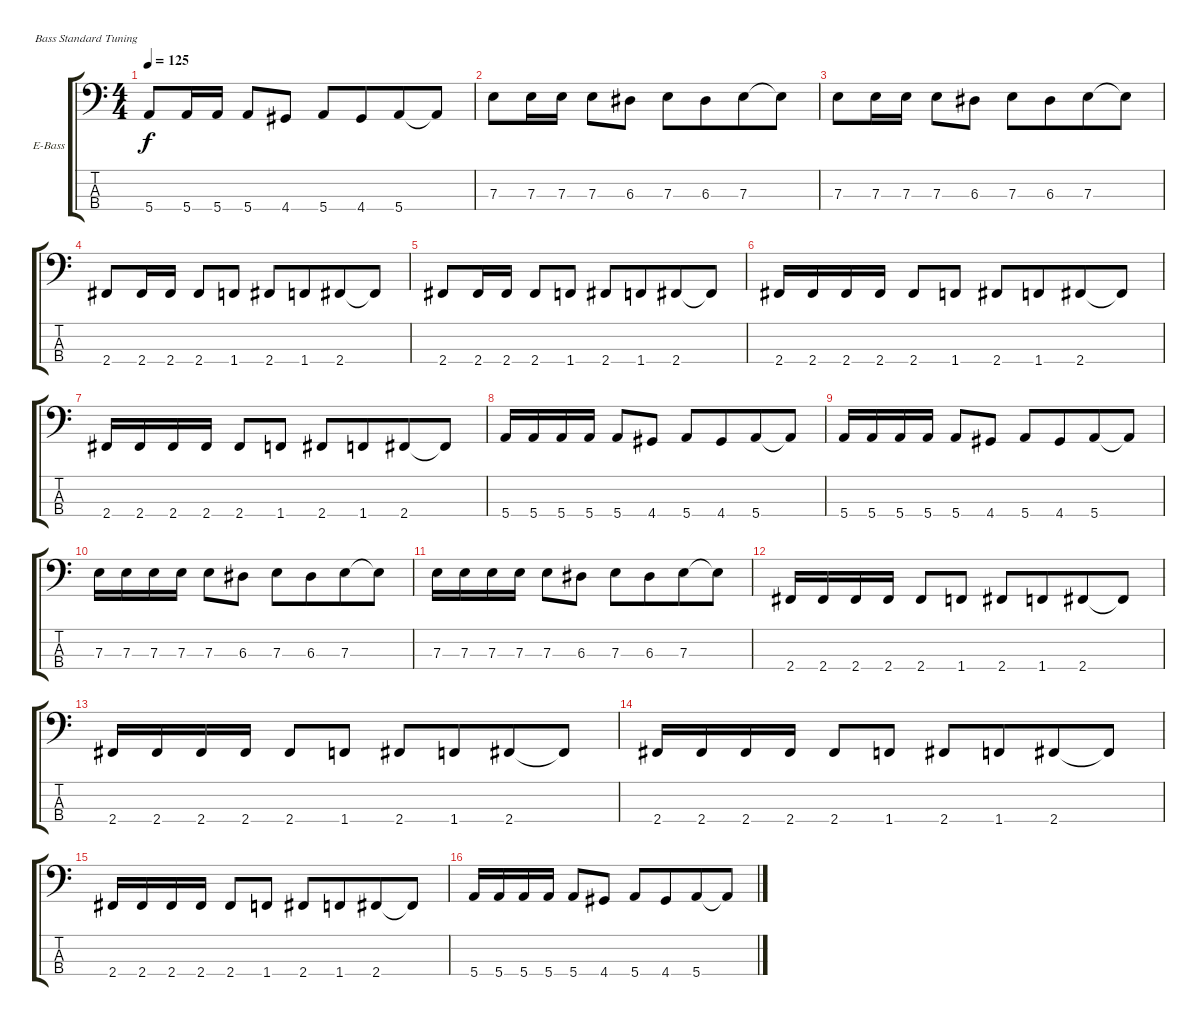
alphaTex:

\bracketExtendMode groupsimilarinstruments
\firstSystemTrackNameOrientation horizontal
\otherSystemsTrackNameOrientation horizontal
\track ("Басс Игорь Тихомиров" "E-Bass") {instrument electricbassfinger}
\staff {score tabs}
\tuning (G2 D2 A1 E1)
\ts (4 4)
\tempo 125
\clef f4
\ks c
5.4.8{dy f} 5.4.16 5.4.16 5.4.8 4.4.8 5.4.8 4.4.8{beam merge} 5.4.8 5.4{t}.8 |
7.3.8 7.3.16 7.3.16 7.3.8 6.3.8 7.3.8 6.3.8{beam merge} 7.3.8 7.3{t}.8 |
7.3.8 7.3.16 7.3.16 7.3.8 6.3.8 7.3.8 6.3.8{beam merge} 7.3.8 7.3{t}.8 |
2.4.8 2.4.16 2.4.16 2.4.8 1.4.8 2.4.8 1.4.8{beam merge} 2.4.8 2.4{t}.8 |
2.4.8 2.4.16 2.4.16 2.4.8 1.4.8 2.4.8 1.4.8{beam merge} 2.4.8 2.4{t}.8 |
2.4.16 2.4.16 2.4.16 2.4.16 2.4.8 1.4.8 2.4.8 1.4.8{beam merge} 2.4.8 2.4{t}.8 |
2.4.16 2.4.16 2.4.16 2.4.16 2.4.8 1.4.8 2.4.8 1.4.8{beam merge} 2.4.8 2.4{t}.8 |
5.4.16 5.4.16 5.4.16 5.4.16 5.4.8 4.4.8 5.4.8 4.4.8{beam merge} 5.4.8 5.4{t}.8 |
5.4.16 5.4.16 5.4.16 5.4.16 5.4.8 4.4.8 5.4.8 4.4.8{beam merge} 5.4.8 5.4{t}.8 |
7.3.16 7.3.16 7.3.16 7.3.16 7.3.8 6.3.8 7.3.8 6.3.8{beam merge} 7.3.8 7.3{t}.8 |
7.3.16 7.3.16 7.3.16 7.3.16 7.3.8 6.3.8 7.3.8 6.3.8{beam merge} 7.3.8 7.3{t}.8 |
2.4.16 2.4.16 2.4.16 2.4.16 2.4.8 1.4.8 2.4.8 1.4.8{beam merge} 2.4.8 2.4{t}.8 |
2.4.16 2.4.16 2.4.16 2.4.16 2.4.8 1.4.8 2.4.8 1.4.8{beam merge} 2.4.8 2.4{t}.8 |
2.4.16 2.4.16 2.4.16 2.4.16 2.4.8 1.4.8 2.4.8 1.4.8{beam merge} 2.4.8 2.4{t}.8 |
2.4.16 2.4.16 2.4.16 2.4.16 2.4.8 1.4.8 2.4.8 1.4.8{beam merge} 2.4.8 2.4{t}.8 |
5.4.16 5.4.16 5.4.16 5.4.16 5.4.8 4.4.8 5.4.8 4.4.8{beam merge} 5.4.8 5.4{t}.8
